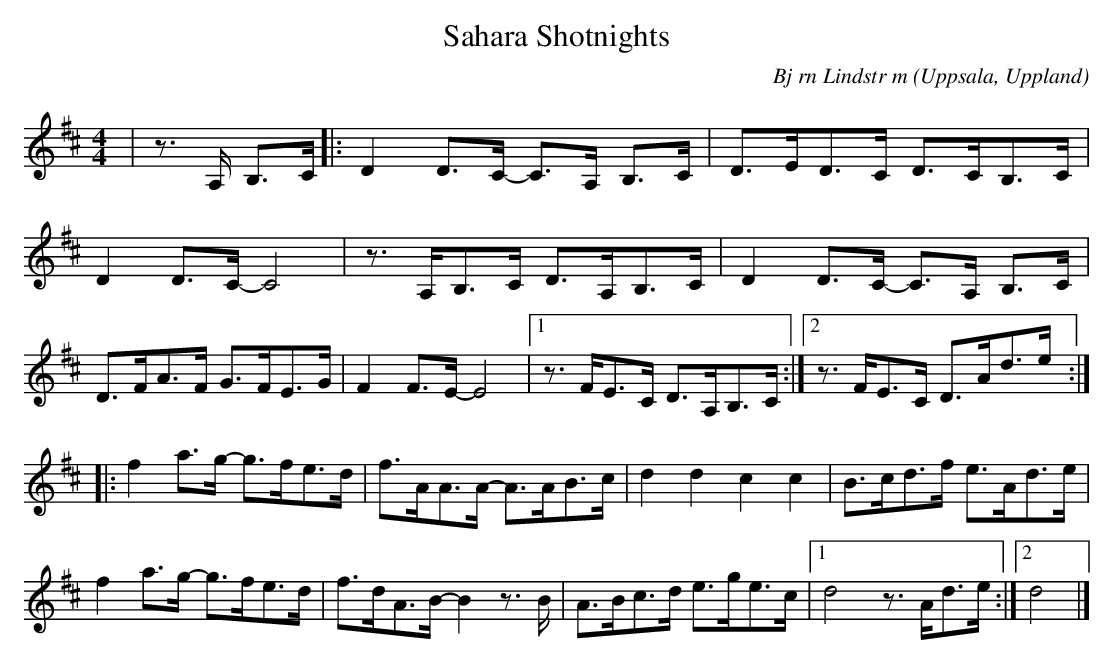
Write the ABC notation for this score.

X:1
T:Sahara Shotnights
C:Bj rn Lindstr m
O:Uppsala, Uppland
M:4/4
L:1/8
K:D
| z>A, B,>C |: D2 D>C - C>A, B,>C | D>ED>C D>CB,>C | D2 D>C - C4 | z>A,B,>C D>A,B,>C | D2 D>C - C>A, B,>C | D>FA>F G>FE>G | F2 F>E - E4 |1 z>FE>C D>A,B,>C :|2 z>FE>C D>Ad>e :|
|: f2 a>g - g>fe>d | f>AA>A - A>AB>c | d2 d2 c2 c2 | B>cd>f e>Ad>e | f2 a>g - g>fe>d | f>dA>B - B2 z>B | A>Bc>d e>ge>c |1 d4  z>Ad>e :|2 d4 |]
